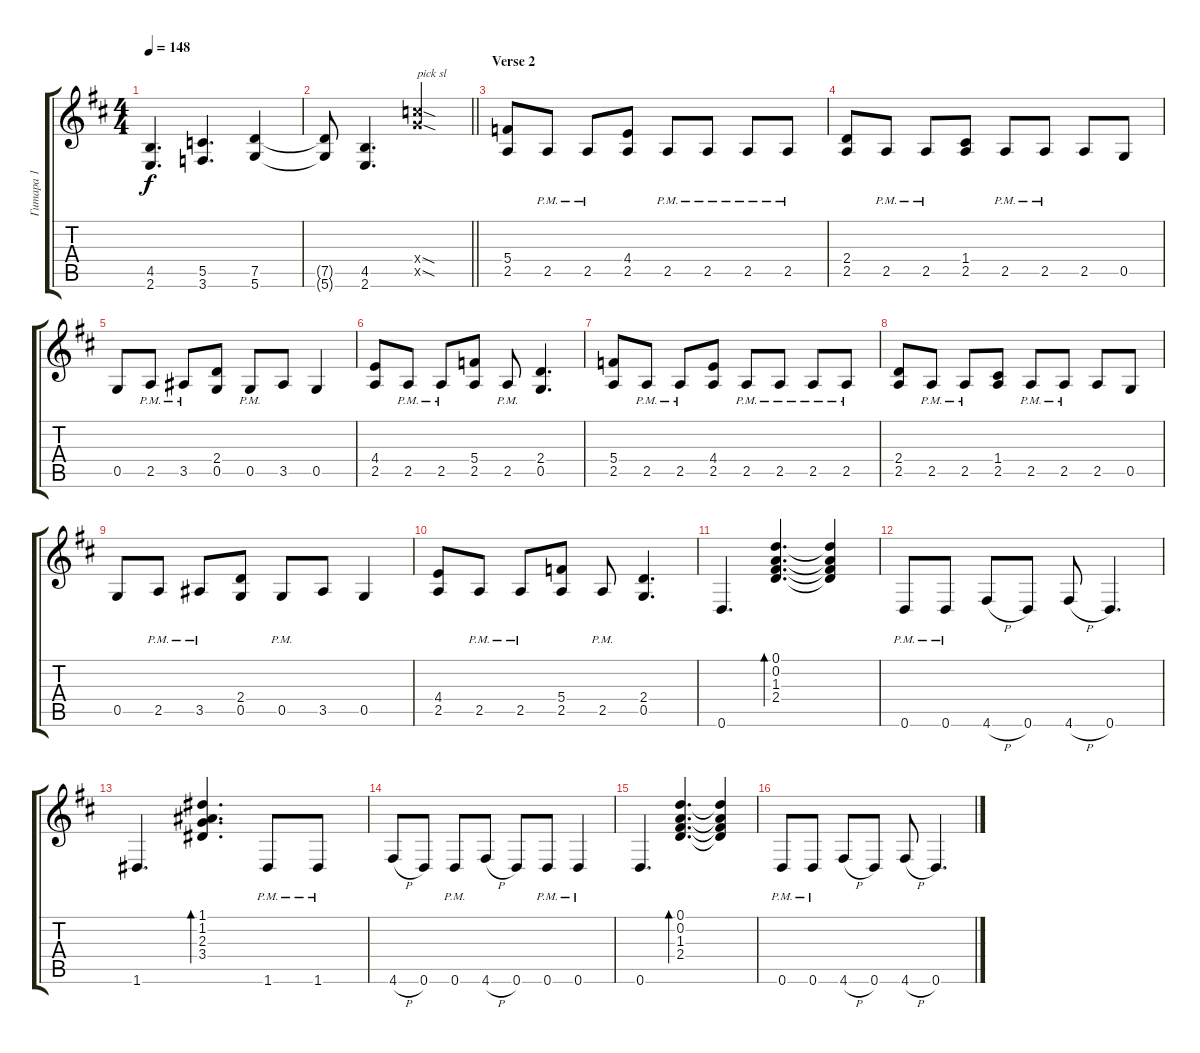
\track ("Гитара 1" "Гитара 1") {instrument distortionguitar}
\staff {score tabs}
\tuning (D4 A3 F3 C3 G2 D2) {hide}
\ts (4 4)
\tempo 148
\clef g2
\ks bminor
(4.5 2.6).4{d dy f} (5.5 3.6).4{d} (7.5 5.6).4 |
\barLineRight lightlight
(7.5{t} 5.6{t}).8 (4.5 2.6).4{d} (12.4{sod x} 12.5{sod x}).2{txt "pick sl"} |
\section ("" "Verse 2")
(5.4 2.5).8 2.5{pm}.8 2.5{pm}.8 (4.4 2.5).8 2.5{pm}.8 2.5{pm}.8 2.5{pm}.8 2.5{pm}.8 |
(2.4 2.5).8 2.5{pm}.8 2.5{pm}.8 (1.4 2.5).8 2.5{pm}.8 2.5{pm}.8 2.5.8 0.5.8 |
0.5.8 2.5{pm}.8 3.5{pm}.8 (2.4 0.5).8 0.5{pm}.8 3.5.8 0.5.4 |
(4.4 2.5).8 2.5{pm}.8 2.5{pm}.8 (5.4 2.5).8 2.5{pm}.8 (2.4 0.5).4{d} |
(5.4 2.5).8 2.5{pm}.8 2.5{pm}.8 (4.4 2.5).8 2.5{pm}.8 2.5{pm}.8 2.5{pm}.8 2.5{pm}.8 |
(2.4 2.5).8 2.5{pm}.8 2.5{pm}.8 (1.4 2.5).8 2.5{pm}.8 2.5{pm}.8 2.5.8 0.5.8 |
0.5.8 2.5{pm}.8 3.5{pm}.8 (2.4 0.5).8 0.5{pm}.8 3.5.8 0.5.4 |
(4.4 2.5).8 2.5{pm}.8 2.5{pm}.8 (5.4 2.5).8 2.5{pm}.8 (2.4 0.5).4{d} |
0.6.4{d} (0.1 0.2 1.3 2.4).4{d bd 120} (0.1{t} 0.2{t} 1.3{t} 2.4{t}).4 |
0.6{pm}.8 0.6{pm}.8 4.6{h}.8 0.6.8 4.6{h}.8 0.6.4{d} |
1.6.4{d} (1.1 1.2 2.3 3.4).4{d bd 120} 1.6{pm}.8 1.6{pm}.8 |
4.6{h}.8 0.6.8 0.6{pm}.8 4.6{h}.8 0.6.8 0.6{pm}.8 0.6{pm}.4 |
0.6.4{d} (0.1 0.2 1.3 2.4).4{d bd 120} (0.1{t} 0.2{t} 1.3{t} 2.4{t}).4 |
0.6{pm}.8 0.6{pm}.8 4.6{h}.8 0.6.8 4.6{h}.8 0.6.4{d}
